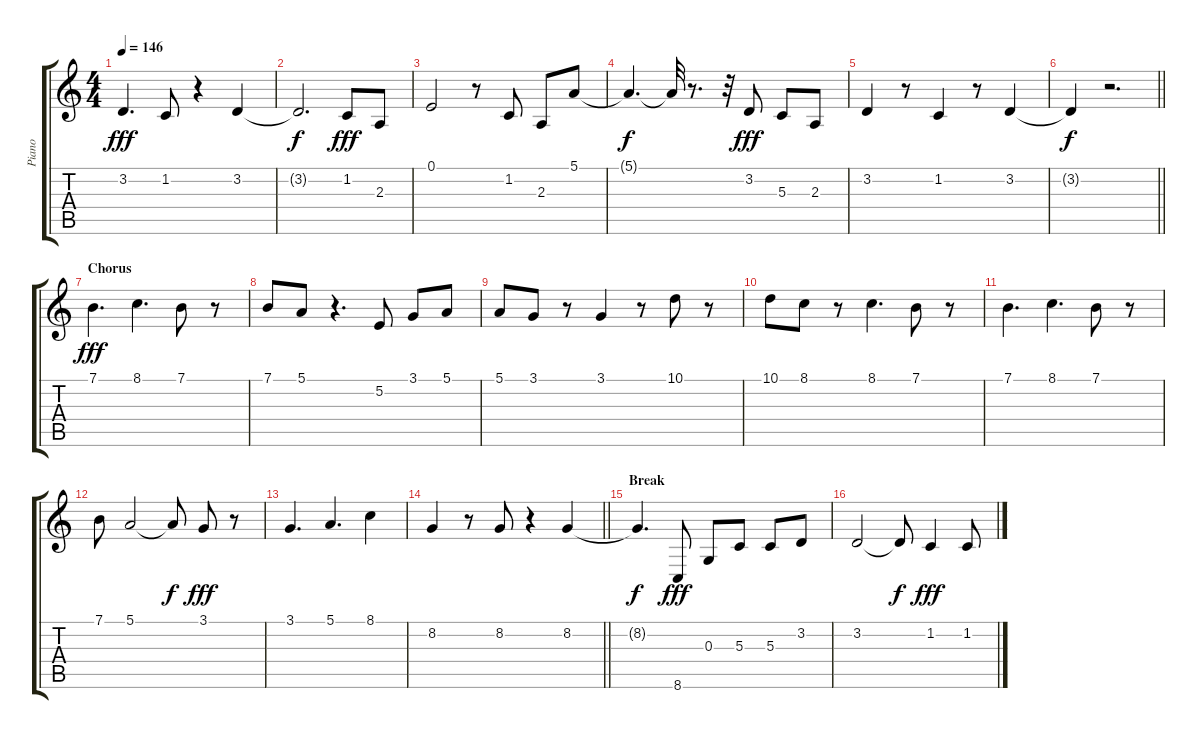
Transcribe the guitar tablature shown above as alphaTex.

\track ("Piano" "Piano") {instrument brightacousticpiano}
\staff {score tabs}
\tuning (E4 B3 G3 D3 A2 E2) {hide}
\ts (4 4)
\tempo 146
\clef g2
\ks c
3.2.4{d dy fff} 1.2.8 r.4 3.2.4 |
3.2{t}.2{d dy f} 1.2.8{dy fff} 2.3.8 |
0.1.2 r.8 1.2.8 2.3.8 5.1.8 |
5.1{t}.4{d dy f} 5.1{t}.32 r.8{d} r.32 3.2.8{dy fff} 5.3.8 2.3.8 |
3.2.4 r.8 1.2.4 r.8 3.2.4 |
\barLineRight lightlight
3.2{t}.4{dy f} r.2{d} |
\section ("" "Chorus")
7.1.4{d dy fff} 8.1.4{d} 7.1.8 r.8 |
7.1.8 5.1.8 r.4{d} 5.2.8 3.1.8 5.1.8 |
5.1.8 3.1.8 r.8 3.1.4 r.8 10.1.8 r.8 |
10.1.8 8.1.8 r.8 8.1.4{d} 7.1.8 r.8 |
7.1.4{d} 8.1.4{d} 7.1.8 r.8 |
7.1.8 5.1.2 5.1{t}.8{dy f} 3.1.8{dy fff} r.8 |
3.1.4{d} 5.1.4{d} 8.1.4 |
\barLineRight lightlight
8.2.4 r.8 8.2.8 r.4 8.2.4 |
\section ("" "Break")
8.2{t}.4{d dy f} 8.6.8{dy fff} 0.3.8 5.3.8 5.3.8 3.2.8 |
3.2.2 3.2{t}.8{dy f} 1.2.4{dy fff} 1.2.8
